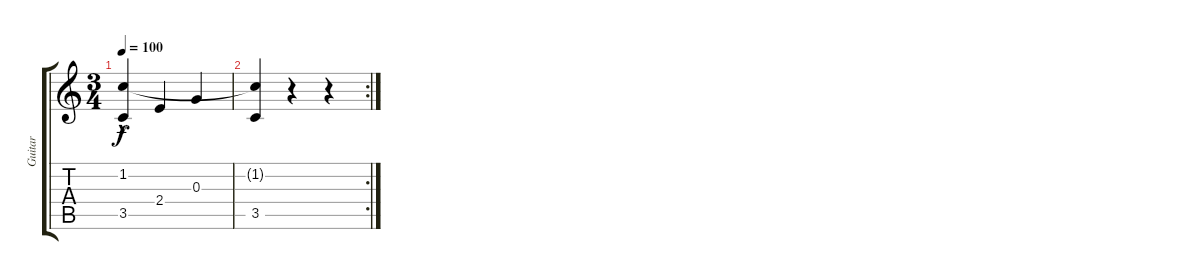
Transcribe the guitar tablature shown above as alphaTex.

\track ("Guitar" "Guitar") {instrument acousticguitarnylon}
\staff {score tabs}
\tuning (E4 B3 G3 D3 A2 E2) {hide}
\ts (3 4)
\tempo 100
\clef g2
\ks c
(1.2{hac} 3.5).4{dy f} 2.4.4 0.3.4 |
\rc 2
(1.2{t} 3.5).4 r.4 r.4
